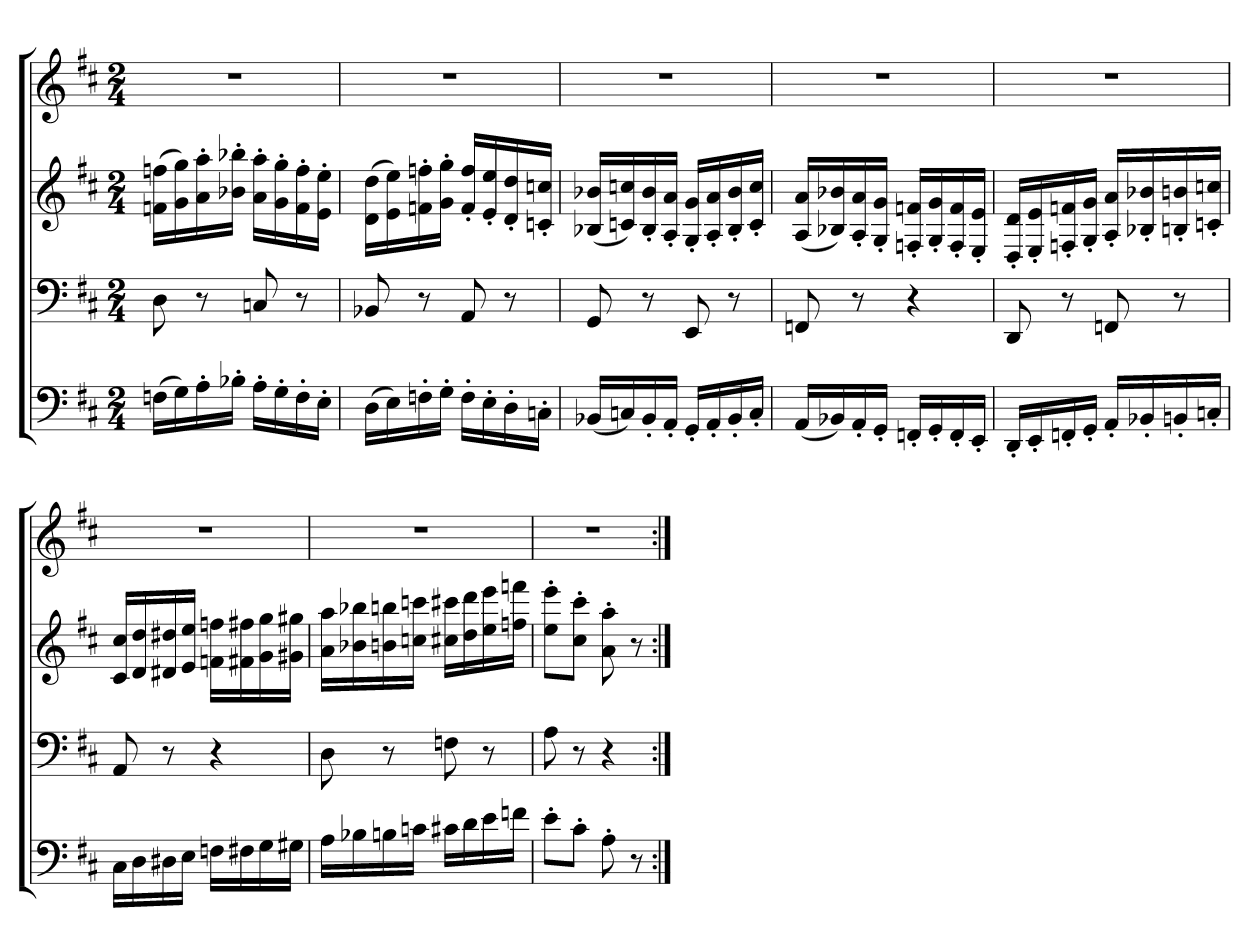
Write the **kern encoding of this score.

**kern	**kern	**kern	**kern
*part4	*part3	*part2	*part1
*staff4	*staff3	*staff2	*staff1
*clefF4	*clefF4	*clefG2	*clefG2
*k[f#c#]	*k[f#c#]	*k[f#c#]	*k[f#c#]
*D:	*D:	*D:	*D:
*M2/4	*M2/4	*M2/4	*M2/4
=	=	=	=
(16FnLL	8D	(16fn 16ffnLL	2r
16G)	.	16g 16gg)	.
16A'	8r	16a' 16aa'	.
16B-X'JJ	.	16b-X' 16bb-X'JJ	.
16A'LL	8Cn	16a' 16aa'LL	.
16G'	.	16g' 16gg'	.
16F'	8r	16f' 16ff'	.
16E'JJ	.	16e' 16ee'JJ	.
=	=	=	=
(16DLL	8BB-X	(16d 16ddLL	2r
16E)	.	16e 16ee)	.
16Fn'	8r	16fn' 16ffn'	.
16G'JJ	.	16g' 16gg'JJ	.
16F'LL	8AA	16f' 16ff'LL	.
16E'	.	16e' 16ee'	.
16D'	8r	16d' 16dd'	.
16Cn'JJ	.	16cn' 16ccn'JJ	.
=	=	=	=
(16BB-XLL	8GG	(16B-X 16b-XLL	2r
16Cn)	.	16cn 16ccn)	.
16BB-'	8r	16B-' 16b-'	.
16AA'JJ	.	16A' 16a'JJ	.
16GG'LL	8EE	16G' 16g'LL	.
16AA'	.	16A' 16a'	.
16BB-'	8r	16B-' 16b-'	.
16C'JJ	.	16c' 16cc'JJ	.
=	=	=	=
(16AALL	8FFn	(16A 16aLL	2r
16BB-X)	.	16B-X 16b-X)	.
16AA'	8r	16A' 16a'	.
16GG'JJ	.	16G' 16g'JJ	.
16FFn'LL	4r	16Fn' 16fn'LL	.
16GG'	.	16G' 16g'	.
16FF'	.	16F' 16f'	.
16EE'JJ	.	16E' 16e'JJ	.
=	=	=	=
16DD'LL	8DD	16D' 16d'LL	2r
16EE'	.	16E' 16e'	.
16FFn'	8r	16Fn' 16fn'	.
16GG'JJ	.	16G' 16g'JJ	.
16AA'LL	8FFn	16A' 16a'LL	.
16BB-X'	.	16B-X' 16b-X'	.
16BBn'	8r	16Bn' 16bn'	.
16Cn'JJ	.	16cn' 16ccn'JJ	.
=	=	=	=
16C#LL	8AA	16c# 16cc#LL	2r
16D	.	16d 16dd	.
16D#X	8r	16d#X 16dd#X	.
16EJJ	.	16e 16eeJJ	.
16FnLL	4r	16fn 16ffnLL	.
16F#X	.	16f#X 16ff#X	.
16G	.	16g 16gg	.
16G#XJJ	.	16g#X 16gg#XJJ	.
=	=	=	=
16ALL	8D	16a 16aaLL	2r
16B-X	.	16b-X 16bb-X	.
16Bn	8r	16bn 16bbn	.
16cnJJ	.	16ccn 16cccnJJ	.
16c#XLL	8Fn	16cc#X 16ccc#XLL	.
16d	.	16dd 16ddd	.
16e	8r	16ee 16eee	.
16fnJJ	.	16ffn 16fffnJJ	.
=	=	=	=
8e'L	8A	8ee' 8eee'L	2r
8c#'J	8r	8cc#' 8ccc#'J	.
8A'	4r	8a' 8aa'	.
8r	.	8r	.
=:|!	=:|!	=:|!	=:|!
*-	*-	*-	*-
